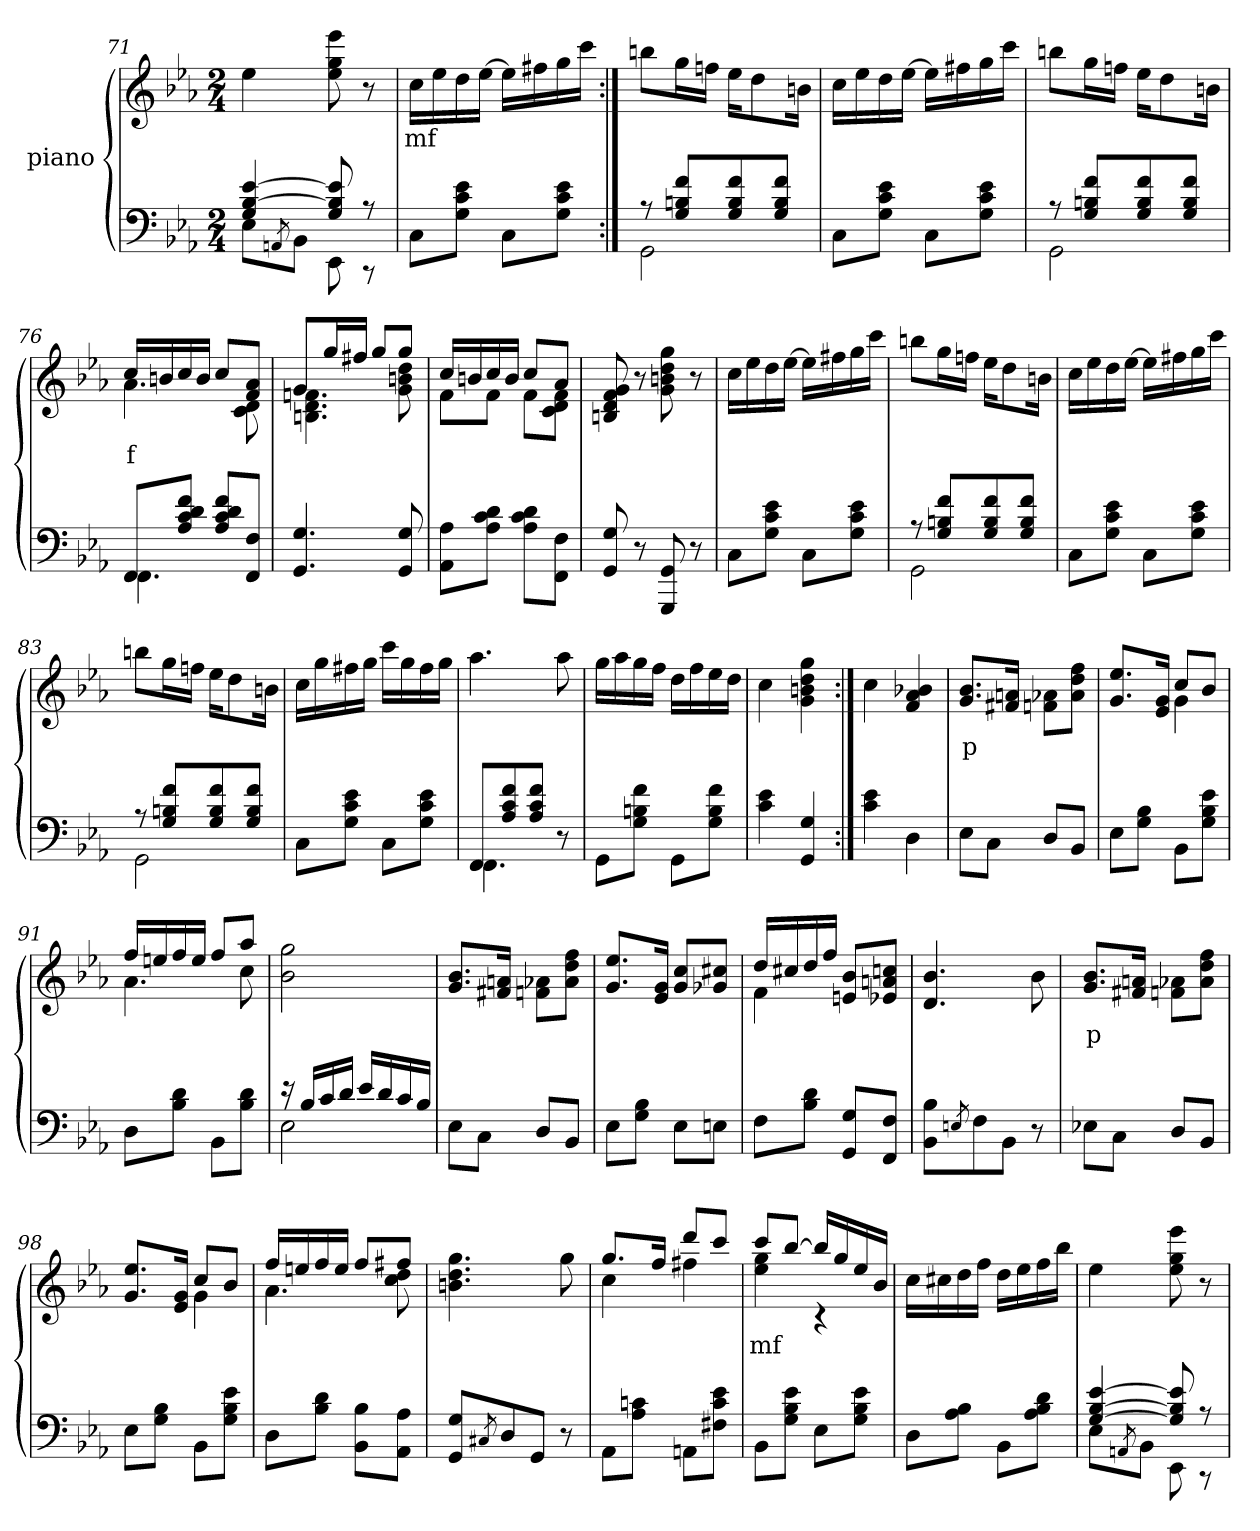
**kern	**kern	**text
*part2	*part1	*part1
*staff2	*staff1	*staff1
*I"piano	*I"piano	*
*clefF4	*clefG2	*
*k[b-e-a-]	*k[b-e-a-]	*
*M2/4	*M2/4	*
=71	=71	=71
*^	*	*
[4e- [4B- 4G	8E-L	4ee-	.
.	8qAAn	.	.
.	8BB-J	.	.
8e-] 8B-] 8G	8EE-	8eee- 8gg 8ee-	.
8r	8r	8r	.
*v	*v	*	*
=72	=72	=72
8CL	16ccLL	mf
.	16ee-	.
8e- 8c 8GJ	16dd	.
.	[16ee-JJ	.
8CL	16ee-LL]	.
.	16ff#X	.
8e- 8c 8GJ	16gg	.
.	16cccJJ	.
=73:|!	=73:|!	=73:|!
*^	*	*
8r	2GG	8bbnL	.
8f 8Bn 8GL	.	16ggL	.
.	.	16ffnJJ	.
8f 8B 8G	.	16ee-KL	.
.	.	8dd	.
8f 8B 8GJ	.	.	.
.	.	16bnJk	.
*v	*v	*	*
=74	=74	=74
8CL	16ccLL	.
.	16ee-	.
8e- 8c 8GJ	16dd	.
.	[16ee-JJ	.
8CL	16ee-LL]	.
.	16ff#X	.
8e- 8c 8GJ	16gg	.
.	16cccJJ	.
=75	=75	=75
*^	*	*
8r	2GG	8bbnL	.
8f 8Bn 8GL	.	16ggL	.
.	.	16ffnJJ	.
8f 8B 8G	.	16ee-KL	.
.	.	8dd	.
8f 8B 8GJ	.	.	.
.	.	16bnJk	.
=76	=76	=76	=76
*	*	*^	*
8FFL	4.FF	16ccLL	4.a-	f
.	.	16bn	.	.
8f 8d 8c 8A-J	.	16cc	.	.
.	.	16bJJ	.	.
8f 8d 8c 8A-L	.	8ccL	.	.
8F 8FFJ	8ryy	8a- 8fJ	8d 8c	.
*v	*v	*	*	*
=77	=77	=77	=77
4.G 4.GG	8gL	4.fn 4.d 4.Bn	.
.	16ggL	.	.
.	16ff#XJJ	.	.
.	8ggL	.	.
8G 8GG	8ggJ	8dd 8bn 8g	.
=78	=78	=78	=78
8A- 8AA-L	16ccLL	8fL	.
.	16bn	.	.
8d 8c 8A-J	16cc	8fJ	.
.	16bJJ	.	.
8d 8c 8A-L	8ccL	8fL	.
8F 8FFJ	8a-J	8f 8d 8cJ	.
*	*v	*v	*
=79	=79	=79
8G 8GG	8g 8f 8d 8Bn	.
8r	8r	.
8GG 8GGG	8gg 8dd 8bn 8g	.
8r	8r	.
=80	=80	=80
8CL	16ccLL	.
.	16ee-	.
8e- 8c 8GJ	16dd	.
.	[16ee-JJ	.
8CL	16ee-LL]	.
.	16ff#X	.
8e- 8c 8GJ	16gg	.
.	16cccJJ	.
=81	=81	=81
*^	*	*
8r	2GG	8bbnL	.
8f 8Bn 8GL	.	16ggL	.
.	.	16ffnJJ	.
8f 8B 8G	.	16ee-KL	.
.	.	8dd	.
8f 8B 8GJ	.	.	.
.	.	16bnJk	.
*v	*v	*	*
=82	=82	=82
8CL	16ccLL	.
.	16ee-	.
8e- 8c 8GJ	16dd	.
.	[16ee-JJ	.
8CL	16ee-LL]	.
.	16ff#X	.
8e- 8c 8GJ	16gg	.
.	16cccJJ	.
=83	=83	=83
*^	*	*
8r	2GG	8bbnL	.
8f 8Bn 8GL	.	16ggL	.
.	.	16ffnJJ	.
8f 8B 8G	.	16ee-KL	.
.	.	8dd	.
8f 8B 8GJ	.	.	.
.	.	16bnJk	.
*v	*v	*	*
=84	=84	=84
8CL	16ccLL	.
.	16gg	.
8e- 8c 8GJ	16ff#X	.
.	16ggJJ	.
8CL	16cccLL	.
.	16gg	.
8e- 8c 8GJ	16ff#	.
.	16ggJJ	.
=85	=85	=85
*^	*	*
8FFL	4.FF	4.aa-	.
8f 8c 8A-	.	.	.
8f 8c 8A-J	.	.	.
8r	8ryy	8aa-	.
*v	*v	*	*
=86	=86	=86
8GGL	16ggLL	.
.	16aa-	.
8f 8Bn 8GJ	16gg	.
.	16ffJJ	.
8GGL	16ddLL	.
.	16ff	.
8f 8B 8GJ	16ee-	.
.	16ddJJ	.
=87	=87	=87
4e- 4c	4cc	.
4G 4GG	4gg 4dd 4bn 4g	.
=88:|!	=88:|!	=88:|!
4e- 4c	4cc	.
4D	4b-X 4a- 4f	.
=89	=89	=89
8E-L	8.b- 8.gL	p
8CJ	.	.
.	16an 16f#XJk	.
8DL	8a-X 8fnL	.
8BB-J	8ff 8dd 8a-J	.
=90	=90	=90
*	*^	*
8E-L	8.ee- 8.gL	4ryy	.
8B- 8GJ	.	.	.
.	16g 16e-Jk	.	.
8BB-L	8ccL	4g	.
8e- 8B- 8GJ	8b-J	.	.
=91	=91	=91	=91
8DL	16ffLL	4.a-	.
.	16een	.	.
8d 8B-J	16ff	.	.
.	16eeJJ	.	.
8BB-L	8ffL	.	.
8d 8B-J	8aa-J	8cc	.
*	*v	*v	*
=92	=92	=92
*^	*	*
16r	2E-	2gg 2b-	.
16B-LL	.	.	.
16c	.	.	.
16dJJ	.	.	.
16e-LL	.	.	.
16d	.	.	.
16c	.	.	.
16B-JJ	.	.	.
*v	*v	*	*
=93	=93	=93
8E-L	8.b- 8.gL	.
8CJ	.	.
.	16an 16f#XJk	.
8DL	8a-X 8fnL	.
8BB-J	8ff 8dd 8a-J	.
=94	=94	=94
8E-L	8.ee- 8.gL	.
8B- 8GJ	.	.
.	16g 16e-Jk	.
8E-L	8cc 8gL	.
8EnJ	8cc#X 8g-XJ	.
=95	=95	=95
*	*^	*
8FL	16ddLL	4f	.
.	16cc#X	.	.
8d 8B-J	16dd	.	.
.	16ffJJ	.	.
8G 8GGL	8b- 8enL	4ryy	.
8F 8FFJ	8ccn 8an 8e-XJ	.	.
*	*v	*v	*
=96	=96	=96
8B- 8BB-L	4.b- 4.d	.
8qEn	.	.
8F	.	.
8BB-J	.	.
8r	8b-	.
=97	=97	=97
8E-XL	8.b- 8.gL	p
8CJ	.	.
.	16an 16f#XJk	.
8DL	8a-X 8fnL	.
8BB-J	8ff 8dd 8a-J	.
=98	=98	=98
*	*^	*
8E-L	8.ee- 8.gL	4ryy	.
8B- 8GJ	.	.	.
.	16g 16e-Jk	.	.
8BB-L	8ccL	4g	.
8e- 8B- 8GJ	8b-J	.	.
=99	=99	=99	=99
8DL	16ffLL	4.a-	.
.	16een	.	.
8d 8B-J	16ff	.	.
.	16eeJJ	.	.
8B- 8BB-L	8ffL	.	.
8A- 8AA-J	8ff#XJ	8dd 8cc	.
*	*v	*v	*
=100	=100	=100
8G 8GGL	4.gg 4.dd 4.bn	.
8qC#X	.	.
8D	.	.
8GGJ	.	.
8r	8gg	.
=101	=101	=101
*	*^	*
8AA-L	8.ggL	4cc	.
8cn 8A-J	.	.	.
.	16ffJk	.	.
8AAnL	8dddL	4ff#X	.
8e- 8c 8F#XJ	8cccJ	.	.
=102	=102	=102	=102
8BB-L	8cccL	4gg 4ee-	mf
8e- 8B- 8GJ	[8bb-J	.	.
8E-L	16bb-LL]	4r	.
.	16gg	.	.
8e- 8B- 8GJ	16ee-	.	.
.	16b-JJ	.	.
*	*v	*v	*
=103	=103	=103
8DL	16ccLL	.
.	16cc#X	.
8B- 8A-J	16dd	.
.	16ffJJ	.
8BB-L	16ddLL	.
.	16ee-	.
8d 8B- 8A-J	16ff	.
.	16bb-JJ	.
=104	=104	=104
*^	*	*
[4e- [4B- [4G	8E-L	4ee-	.
.	8qAAn	.	.
.	8BB-J	.	.
8e-] 8B-] 8G]	8EE-	8eee- 8gg 8ee-	.
8r	8r	8r	.
*v	*v	*	*
=	=	=
*-	*-	*-
